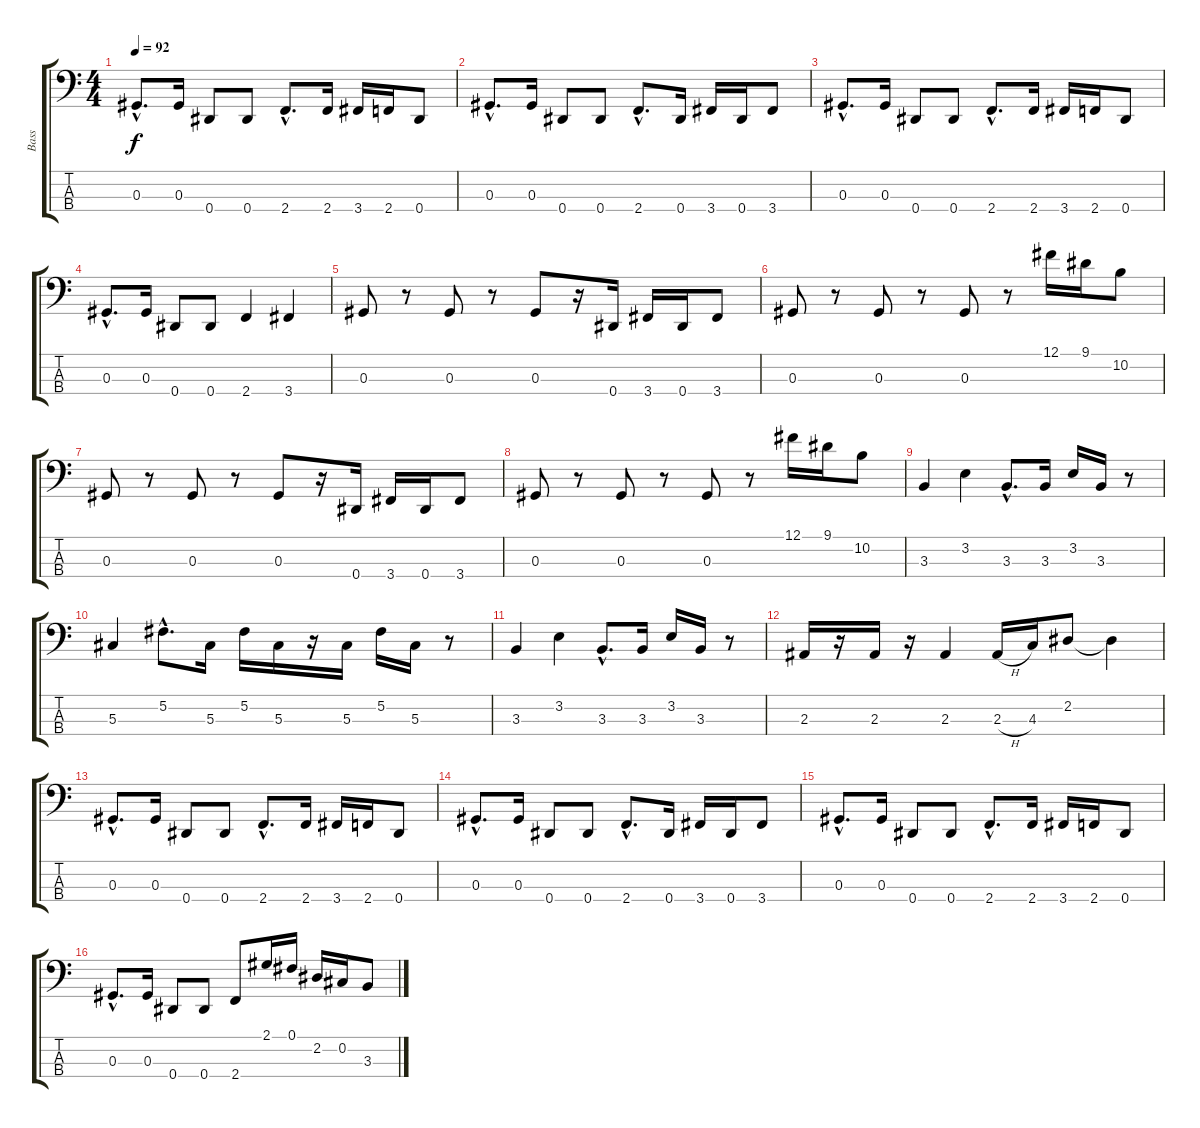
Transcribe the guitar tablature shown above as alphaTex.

\track ("Bass" "Bass") {instrument electricbasspick}
\staff {score tabs}
\tuning (Gb2 Db2 Ab1 Eb1) {hide}
\ts (4 4)
\tempo 92
\clef f4
\ks c
0.3{hac}.8{d dy f} 0.3.16 0.4.8 0.4.8 2.4{hac}.8{d} 2.4.16 3.4.16 2.4.16 0.4.8 |
0.3{hac}.8{d} 0.3.16 0.4.8 0.4.8 2.4{hac}.8{d} 0.4.16 3.4.16 0.4.16 3.4.8 |
0.3{hac}.8{d} 0.3.16 0.4.8 0.4.8 2.4{hac}.8{d} 2.4.16 3.4.16 2.4.16 0.4.8 |
0.3{hac}.8{d} 0.3.16 0.4.8 0.4.8 2.4.4 3.4.4 |
0.3.8 r.8 0.3.8 r.8 0.3.8 r.16 0.4.16 3.4.16 0.4.16 3.4.8 |
0.3.8 r.8 0.3.8 r.8 0.3.8 r.8 12.1.16 9.1.16 10.2.8 |
0.3.8 r.8 0.3.8 r.8 0.3.8 r.16 0.4.16 3.4.16 0.4.16 3.4.8 |
0.3.8 r.8 0.3.8 r.8 0.3.8 r.8 12.1.16 9.1.16 10.2.8 |
3.3.4 3.2.4 3.3{hac}.8{d} 3.3.16 3.2.16 3.3.16 r.8 |
5.3.4 5.2{hac}.8{d} 5.3.16 5.2.16 5.3.16 r.16 5.3.16 5.2.16 5.3.16 r.8 |
3.3.4 3.2.4 3.3{hac}.8{d} 3.3.16 3.2.16 3.3.16 r.8 |
2.3.16 r.16 2.3.16 r.16 2.3.4 2.3{h}.16 4.3.16 2.2.8 2.2{t}.4 |
0.3{hac}.8{d} 0.3.16 0.4.8 0.4.8 2.4{hac}.8{d} 2.4.16 3.4.16 2.4.16 0.4.8 |
0.3{hac}.8{d} 0.3.16 0.4.8 0.4.8 2.4{hac}.8{d} 0.4.16 3.4.16 0.4.16 3.4.8 |
0.3{hac}.8{d} 0.3.16 0.4.8 0.4.8 2.4{hac}.8{d} 2.4.16 3.4.16 2.4.16 0.4.8 |
0.3{hac}.8{d} 0.3.16 0.4.8 0.4.8 2.4.8 2.1.16 0.1.16 2.2.16 0.2.16 3.3.8
